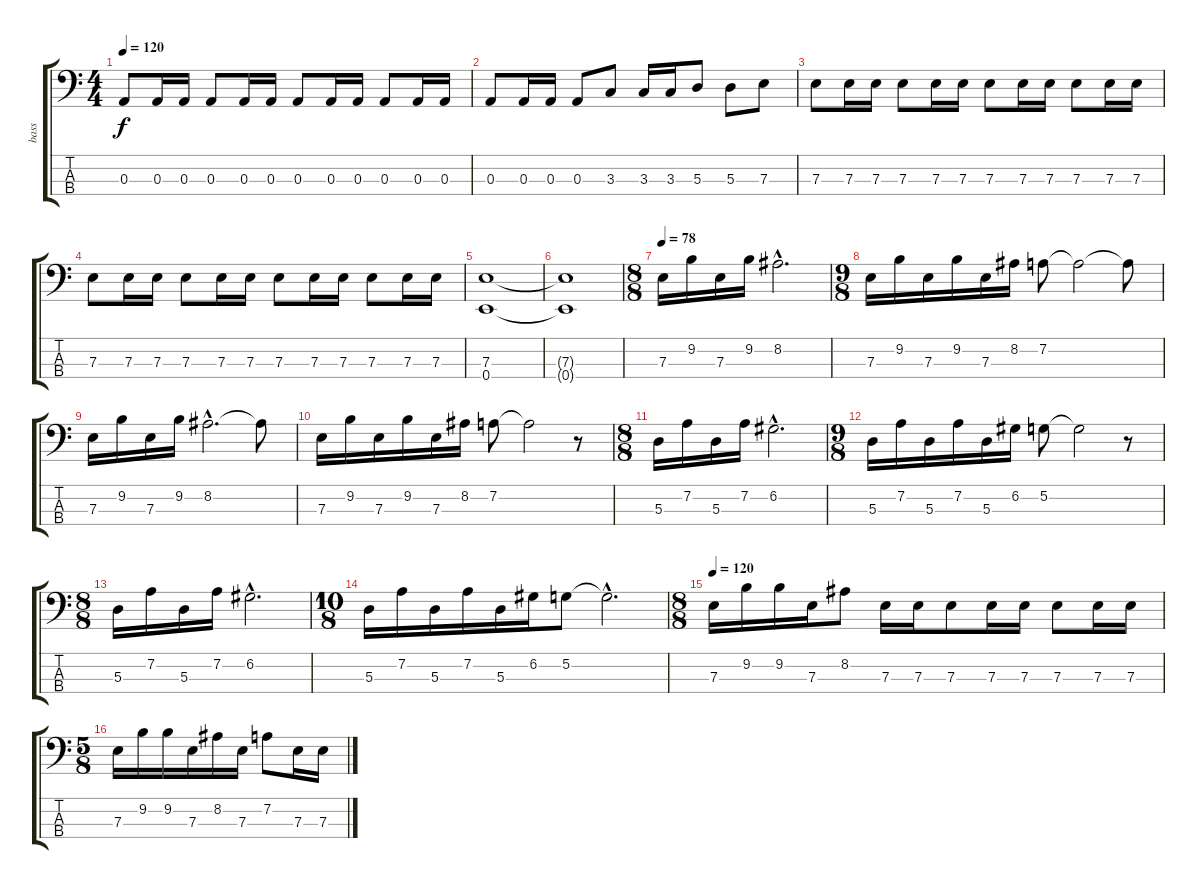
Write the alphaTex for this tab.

\track ("bass" "bass") {instrument electricbasspick}
\staff {score tabs}
\tuning (G2 D2 A1 E1) {hide}
\ts (4 4)
\tempo 120
\clef f4
\ks c
0.3.8{dy f} 0.3.16 0.3.16 0.3.8 0.3.16 0.3.16 0.3.8 0.3.16 0.3.16 0.3.8 0.3.16 0.3.16 |
0.3.8 0.3.16 0.3.16 0.3.8 3.3.8 3.3.16 3.3.16 5.3.8 5.3.8 7.3.8 |
7.3.8 7.3.16 7.3.16 7.3.8 7.3.16 7.3.16 7.3.8 7.3.16 7.3.16 7.3.8 7.3.16 7.3.16 |
7.3.8 7.3.16 7.3.16 7.3.8 7.3.16 7.3.16 7.3.8 7.3.16 7.3.16 7.3.8 7.3.16 7.3.16 |
(7.3 0.4).1 |
(7.3{t} 0.4{t}).1 |
\ts (8 8)
\tempo 78
7.3.16 9.2.16 7.3.16 9.2.16 8.2{hac}.2{d} |
\ts (9 8)
7.3.16 9.2.16 7.3.16 9.2.16 7.3.16 8.2.16 7.2.8 7.2{t}.2 7.2{t}.8 |
7.3.16 9.2.16 7.3.16 9.2.16 8.2{hac}.2{d} 8.2{t}.8 |
7.3.16 9.2.16 7.3.16 9.2.16 7.3.16 8.2.16 7.2.8 7.2{t}.2 r.8 |
\ts (8 8)
5.3.16 7.2.16 5.3.16 7.2.16 6.2{hac}.2{d} |
\ts (9 8)
5.3.16 7.2.16 5.3.16 7.2.16 5.3.16 6.2.16 5.2.8 5.2{t}.2 r.8 |
\ts (8 8)
5.3.16 7.2.16 5.3.16 7.2.16 6.2{hac}.2{d} |
\ts (10 8)
5.3.16 7.2.16 5.3.16 7.2.16 5.3.16 6.2.16 5.2.8 5.2{hac t}.2{d} |
\ts (8 8)
\tempo 120
7.3.16 9.2.16 9.2.16 7.3.16 8.2.8 7.3.16 7.3.16 7.3.8 7.3.16 7.3.16 7.3.8 7.3.16 7.3.16 |
\ts (5 8)
7.3.16 9.2.16 9.2.16 7.3.16 8.2.16 7.3.16 7.2.8 7.3.16 7.3.16
